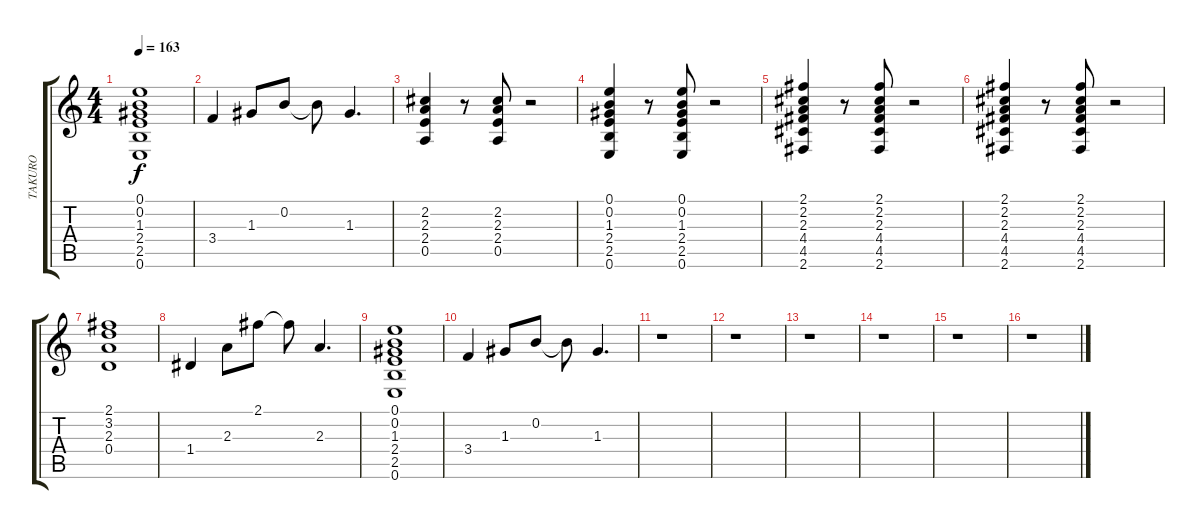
\track ("TAKURO" "TAKURO") {instrument overdrivenguitar}
\staff {score tabs}
\tuning (E4 B3 G3 D3 A2 E2) {hide}
\ts (4 4)
\tempo 163
\clef g2
\ks c
(0.1 0.2 1.3 2.4 2.5 0.6).1{dy f} |
3.4.4 1.3.8 0.2.8 0.2{t}.8 1.3.4{d} |
(2.2 2.3 2.4 0.5).4 r.8 (2.2 2.3 2.4 0.5).8 r.2 |
(0.1 0.2 1.3 2.4 2.5 0.6).4 r.8 (0.1 0.2 1.3 2.4 2.5 0.6).8 r.2 |
(2.1 2.2 2.3 4.4 4.5 2.6).4 r.8 (2.1 2.2 2.3 4.4 4.5 2.6).8 r.2 |
(2.1 2.2 2.3 4.4 4.5 2.6).4 r.8 (2.1 2.2 2.3 4.4 4.5 2.6).8 r.2 |
(2.1 3.2 2.3 0.4).1 |
1.4.4 2.3.8 2.1.8 2.1{t}.8 2.3.4{d} |
(0.1 0.2 1.3 2.4 2.5 0.6).1 |
3.4.4 1.3.8 0.2.8 0.2{t}.8 1.3.4{d} |
r.1 |
r.1 |
r.1 |
r.1 |
r.1 |
r.1
